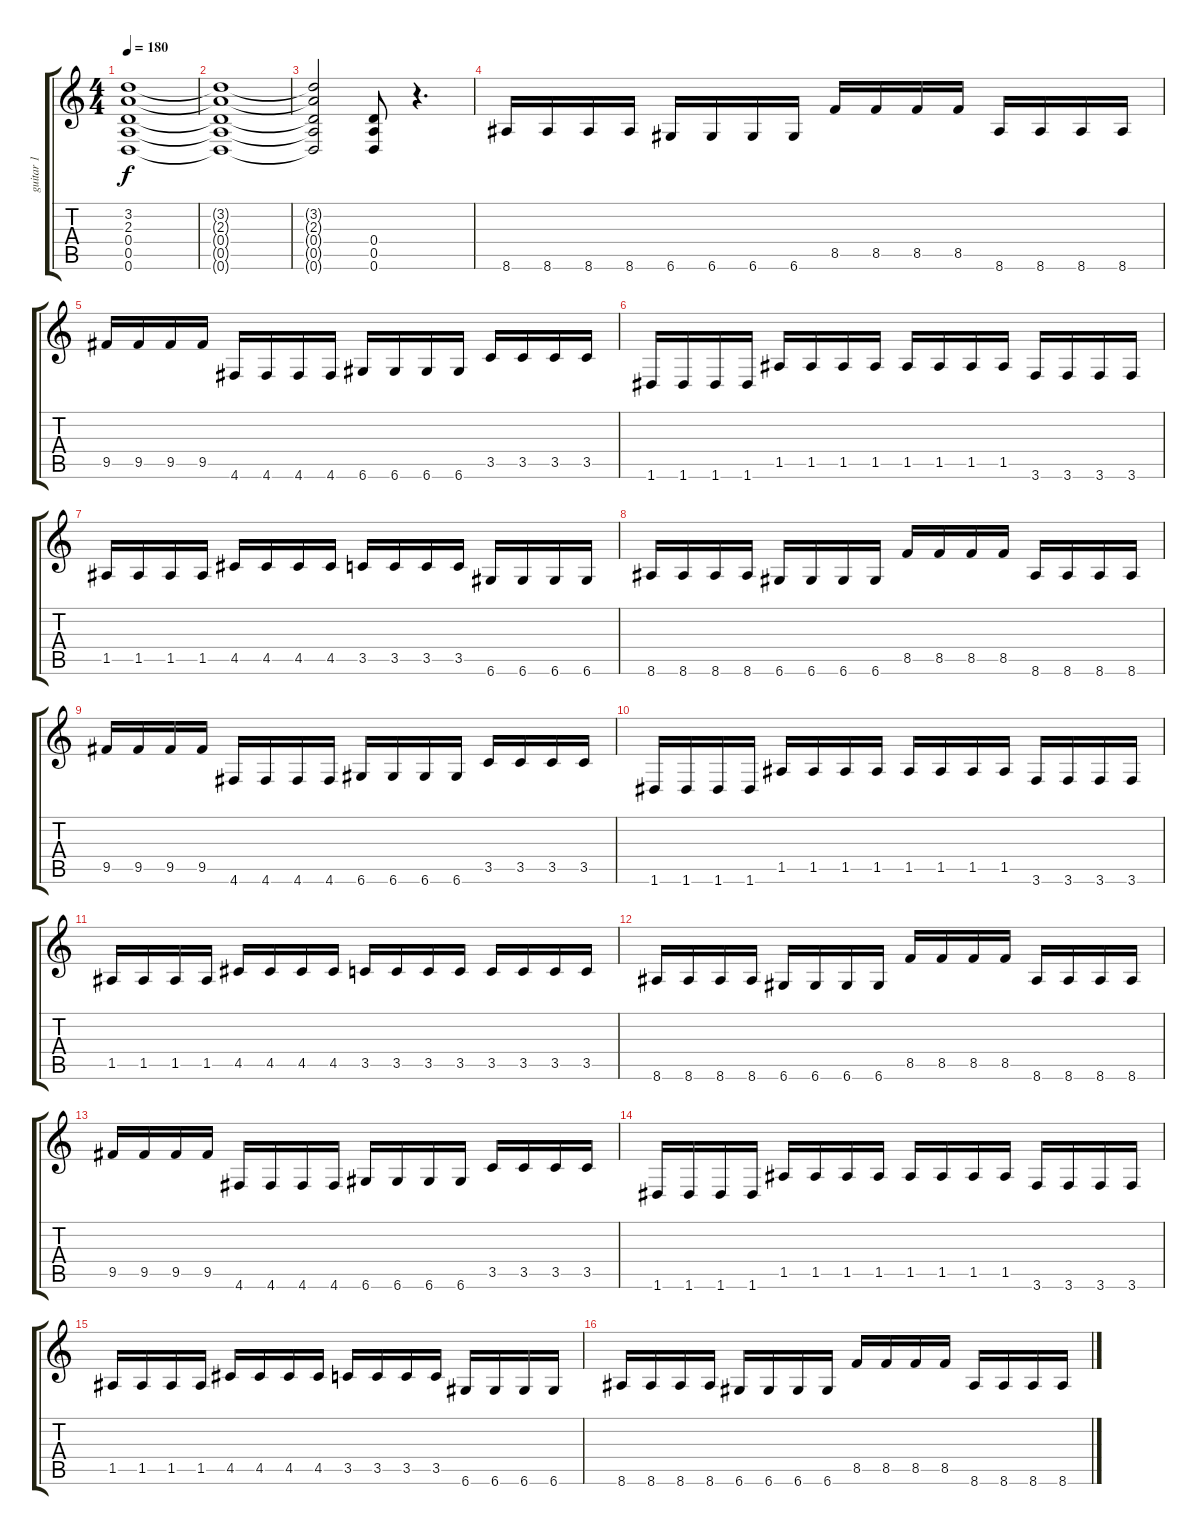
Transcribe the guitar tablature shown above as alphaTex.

\track ("guitar 1" "guitar 1") {instrument distortionguitar}
\staff {score tabs}
\tuning (E4 B3 G3 D3 A2 D2) {hide}
\ts (4 4)
\tempo 180
\clef g2
\ks c
(3.2{t} 2.3{t} 0.4{t} 0.5{t} 0.6{t}).1{dy f} |
(3.2{t} 2.3{t} 0.4{t} 0.5{t} 0.6{t}).1 |
(3.2{t} 2.3{t} 0.4{t} 0.5{t} 0.6{t}).2 (0.4 0.5 0.6).8 r.4{d} |
8.6.16 8.6.16 8.6.16 8.6.16 6.6.16 6.6.16 6.6.16 6.6.16 8.5.16 8.5.16 8.5.16 8.5.16 8.6.16 8.6.16 8.6.16 8.6.16 |
9.5.16 9.5.16 9.5.16 9.5.16 4.6.16 4.6.16 4.6.16 4.6.16 6.6.16 6.6.16 6.6.16 6.6.16 3.5.16 3.5.16 3.5.16 3.5.16 |
1.6.16 1.6.16 1.6.16 1.6.16 1.5.16 1.5.16 1.5.16 1.5.16 1.5.16 1.5.16 1.5.16 1.5.16 3.6.16 3.6.16 3.6.16 3.6.16 |
1.5.16 1.5.16 1.5.16 1.5.16 4.5.16 4.5.16 4.5.16 4.5.16 3.5.16 3.5.16 3.5.16 3.5.16 6.6.16 6.6.16 6.6.16 6.6.16 |
8.6.16 8.6.16 8.6.16 8.6.16 6.6.16 6.6.16 6.6.16 6.6.16 8.5.16 8.5.16 8.5.16 8.5.16 8.6.16 8.6.16 8.6.16 8.6.16 |
9.5.16 9.5.16 9.5.16 9.5.16 4.6.16 4.6.16 4.6.16 4.6.16 6.6.16 6.6.16 6.6.16 6.6.16 3.5.16 3.5.16 3.5.16 3.5.16 |
1.6.16 1.6.16 1.6.16 1.6.16 1.5.16 1.5.16 1.5.16 1.5.16 1.5.16 1.5.16 1.5.16 1.5.16 3.6.16 3.6.16 3.6.16 3.6.16 |
1.5.16 1.5.16 1.5.16 1.5.16 4.5.16 4.5.16 4.5.16 4.5.16 3.5.16 3.5.16 3.5.16 3.5.16 3.5.16 3.5.16 3.5.16 3.5.16 |
8.6.16 8.6.16 8.6.16 8.6.16 6.6.16 6.6.16 6.6.16 6.6.16 8.5.16 8.5.16 8.5.16 8.5.16 8.6.16 8.6.16 8.6.16 8.6.16 |
9.5.16 9.5.16 9.5.16 9.5.16 4.6.16 4.6.16 4.6.16 4.6.16 6.6.16 6.6.16 6.6.16 6.6.16 3.5.16 3.5.16 3.5.16 3.5.16 |
1.6.16 1.6.16 1.6.16 1.6.16 1.5.16 1.5.16 1.5.16 1.5.16 1.5.16 1.5.16 1.5.16 1.5.16 3.6.16 3.6.16 3.6.16 3.6.16 |
1.5.16 1.5.16 1.5.16 1.5.16 4.5.16 4.5.16 4.5.16 4.5.16 3.5.16 3.5.16 3.5.16 3.5.16 6.6.16 6.6.16 6.6.16 6.6.16 |
8.6.16 8.6.16 8.6.16 8.6.16 6.6.16 6.6.16 6.6.16 6.6.16 8.5.16 8.5.16 8.5.16 8.5.16 8.6.16 8.6.16 8.6.16 8.6.16
